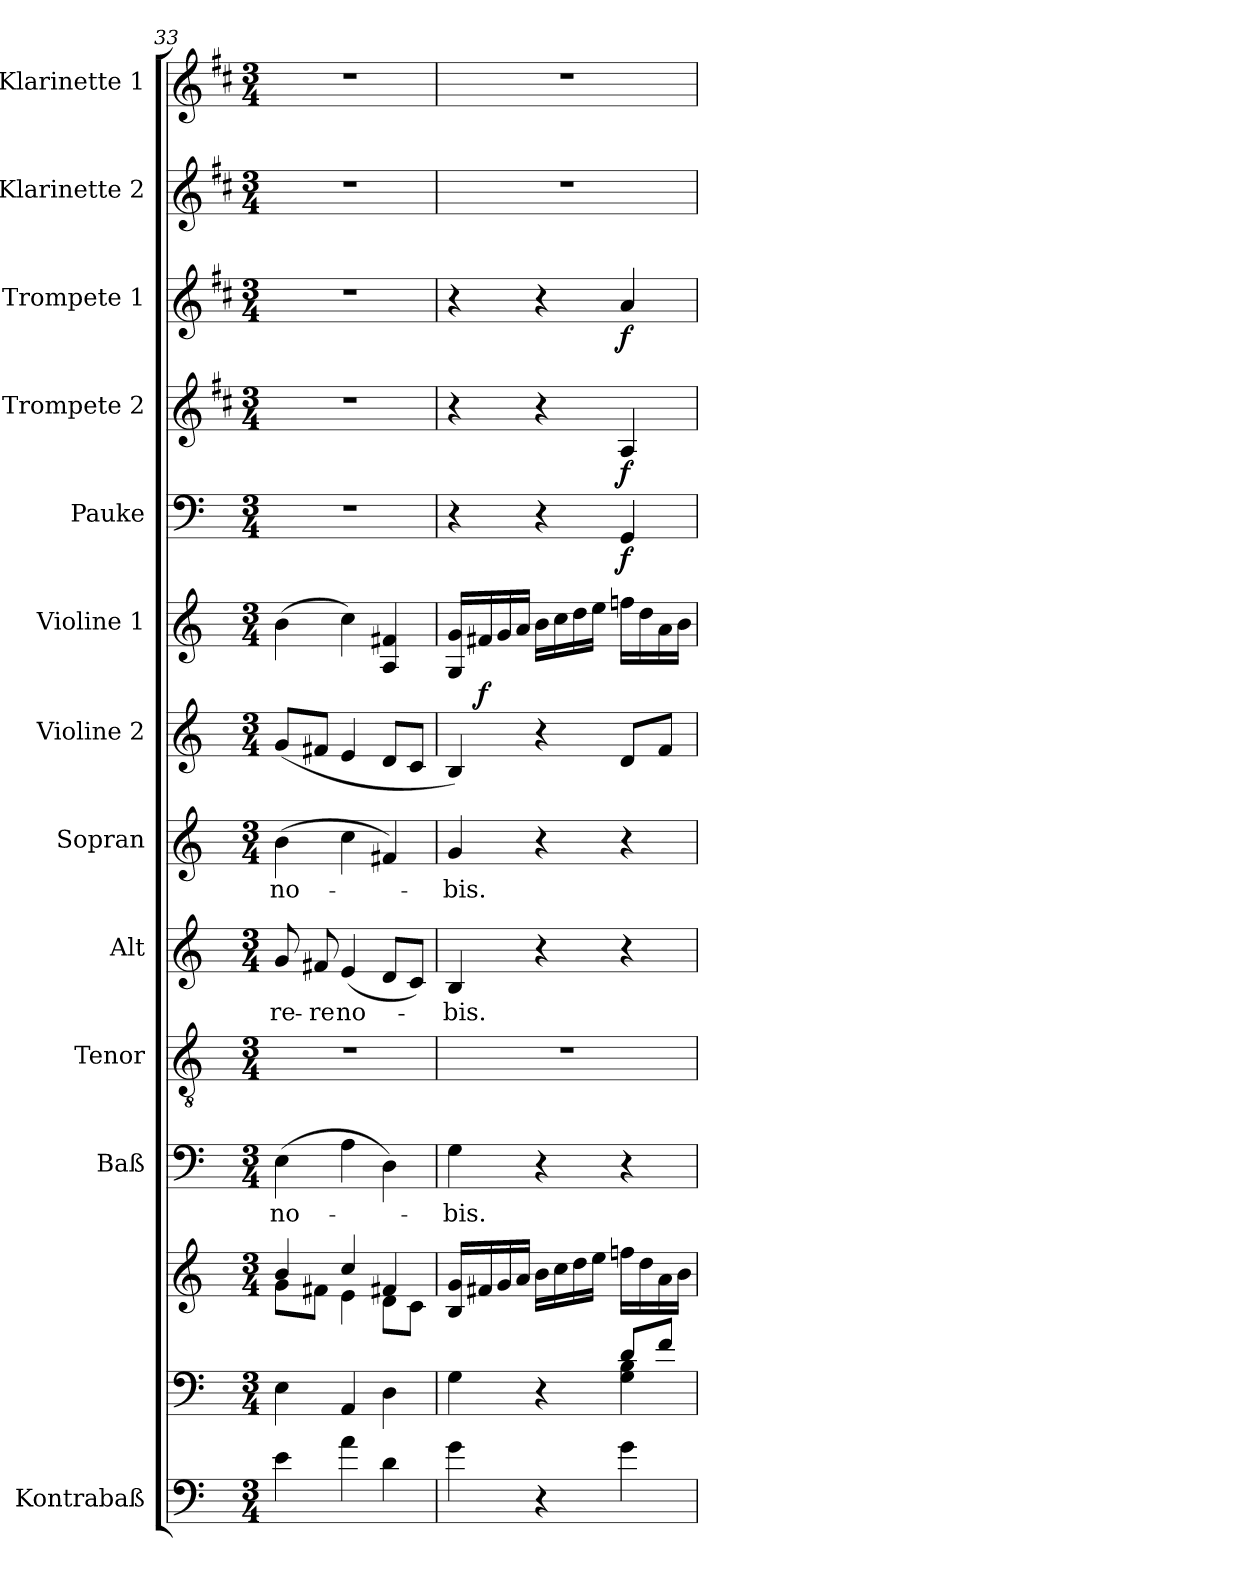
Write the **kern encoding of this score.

**kern	**kern	**kern	**kern	**text	**kern	**kern	**text	**kern	**text	**kern	**kern	**dynam	**kern	**dynam	**kern	**dynam	**kern	**dynam	**kern	**kern
*part13	*part12	*part12	*part11	*part11	*part10	*part9	*part9	*part8	*part8	*part7	*part6	*part6	*part5	*part5	*part4	*part4	*part3	*part3	*part2	*part1
*staff14	*staff13	*staff12	*staff11	*staff11	*staff10	*staff9	*staff9	*staff8	*staff8	*staff7	*staff6	*staff6	*staff5	*staff5	*staff4	*staff4	*staff3	*staff3	*staff2	*staff1
*I"Kontrabaß	*	*	*I"Baß	*	*I"Tenor	*I"Alt	*	*I"Sopran	*	*I"Violine 2	*I"Violine 1	*	*I"Pauke	*	*I"Trompete 2	*	*I"Trompete 1	*	*I"Klarinette 2	*I"Klarinette 1
*	*	*	*	*	*	*	*	*	*	*I'Vln	*I'Vln	*	*	*	*I'Tpt	*	*I'Tpt	*	*	*
*clefF4	*clefF4	*clefG2	*clefF4	*	*clefGv2	*clefG2	*	*clefG2	*	*clefG2	*clefG2	*	*clefF4	*	*clefG2	*	*clefG2	*	*clefG2	*clefG2
*ITrd7c12	*	*	*	*	*	*	*	*	*	*	*	*	*	*	*ITrd1c2	*	*ITrd1c2	*	*ITrd1c2	*ITrd1c2
*k[]	*k[]	*k[]	*k[]	*	*k[]	*k[]	*	*k[]	*	*k[]	*k[]	*	*k[]	*	*k[]	*	*k[]	*	*k[]	*k[]
*C:	*C:	*C:	*C:	*	*C:	*C:	*	*C:	*	*C:	*C:	*	*C:	*	*C:	*	*C:	*	*C:	*C:
*M3/4	*M3/4	*M3/4	*M3/4	*	*M3/4	*M3/4	*	*M3/4	*	*M3/4	*M3/4	*	*M3/4	*	*M3/4	*	*M3/4	*	*M3/4	*M3/4
=33	=33	=33	=33	=33	=33	=33	=33	=33	=33	=33	=33	=33	=33	=33	=33	=33	=33	=33	=33	=33
*	*	*^	*	*	*	*	*	*	*	*	*	*	*	*	*	*	*	*	*	*
!	!	!	!	!	!LO:LY:b	!	!	!LO:LY:b	!	!LO:LY:b	!	!	!	!	!	!	!	!	!	!	!
4E\	4E\	4b/	8g\L	(>4E\	no-	2.r	8g/	-re-	(>4b\	no-	(<8g/L	(>4b\	.	2.r	.	2.r	.	2.r	.	2.r	2.r
!	!	!	!	!	!	!	!	!LO:LY:b	!	!	!	!	!	!	!	!	!	!	!	!	!
.	.	.	8f#X\J	.	.	.	8f#X/	-re	.	.	8f#X/J	.	.	.	.	.	.	.	.	.	.
!	!	!	!	!	!	!	!	!LO:LY:b	!	!	!	!	!	!	!	!	!	!	!	!	!
4A\	4AA/	4cc/	4e\	4A\	.	.	(<4e/	no-	4cc\	.	4e/	4cc\)	.	.	.	.	.	.	.	.	.
4D\	4D\	4f#X/	8d\L	4D\)	.	.	8d/L	.	4f#X/)	.	8d/L	4A/ 4f#X/	.	.	.	.	.	.	.	.	.
.	.	.	8c\J	.	.	.	8c/J)	.	.	.	8c/J	.	.	.	.	.	.	.	.	.	.
!!LO:PB:g=z
=34	=34	=34	=34	=34	=34	=34	=34	=34	=34	=34	=34	=34	=34	=34	=34	=34	=34	=34	=34	=34	=34
*	*^	*	*	*	*	*	*	*	*	*	*	*	*	*	*	*	*	*	*	*	*
!	!	!	!	!	!	!LO:LY:b	!	!	!LO:LY:b	!	!LO:LY:b	!	!	!	!	!	!	!	!	!	!	!
*	*	*	*v	*v	*	*	*	*	*	*	*	*	*	*	*	*	*	*	*	*	*	*
4G\	4G\	2ryy	16B/ 16g/LL	4G\	-bis.	2.r	4B/	-bis.	4g/	-bis.	4B/)	16G/ 16g/LL	.	4r	.	4r	.	4r	.	2.r	2.r
!	!	!	!	!	!	!	!	!	!	!	!	!	!LO:DY:b	!	!	!	!	!	!	!	!
.	.	.	16f#X/	.	.	.	.	.	.	.	.	16f#X/	f	.	.	.	.	.	.	.	.
.	.	.	16g/	.	.	.	.	.	.	.	.	16g/	.	.	.	.	.	.	.	.	.
.	.	.	16a/JJ	.	.	.	.	.	.	.	.	16a/JJ	.	.	.	.	.	.	.	.	.
4r	4r	.	16b\LL	4r	.	.	4r	.	4r	.	4r	16b\LL	.	4r	.	4r	.	4r	.	.	.
.	.	.	16cc\	.	.	.	.	.	.	.	.	16cc\	.	.	.	.	.	.	.	.	.
.	.	.	16dd\	.	.	.	.	.	.	.	.	16dd\	.	.	.	.	.	.	.	.	.
.	.	.	16ee\JJ	.	.	.	.	.	.	.	.	16ee\JJ	.	.	.	.	.	.	.	.	.
!	!	!	!	!	!	!	!	!	!	!	!	!	!	!	!LO:DY:b	!	!LO:DY:b	!	!LO:DY:b	!	!
4G\	4G\ 4B\	8d/L	16ffn\LL	4r	.	.	4r	.	4r	.	8d/L	16ffn\LL	.	4GG/	f	4G/	f	4g/	f	.	.
.	.	.	16dd\	.	.	.	.	.	.	.	.	16dd\	.	.	.	.	.	.	.	.	.
.	.	8f\J	16a\	.	.	.	.	.	.	.	8f/J	16a\	.	.	.	.	.	.	.	.	.
.	.	.	16b\JJ	.	.	.	.	.	.	.	.	16b\JJ	.	.	.	.	.	.	.	.	.
*	*v	*v	*	*	*	*	*	*	*	*	*	*	*	*	*	*	*	*	*	*	*
=	=	=	=	=	=	=	=	=	=	=	=	=	=	=	=	=	=	=	=	=
*-	*-	*-	*-	*-	*-	*-	*-	*-	*-	*-	*-	*-	*-	*-	*-	*-	*-	*-	*-	*-
